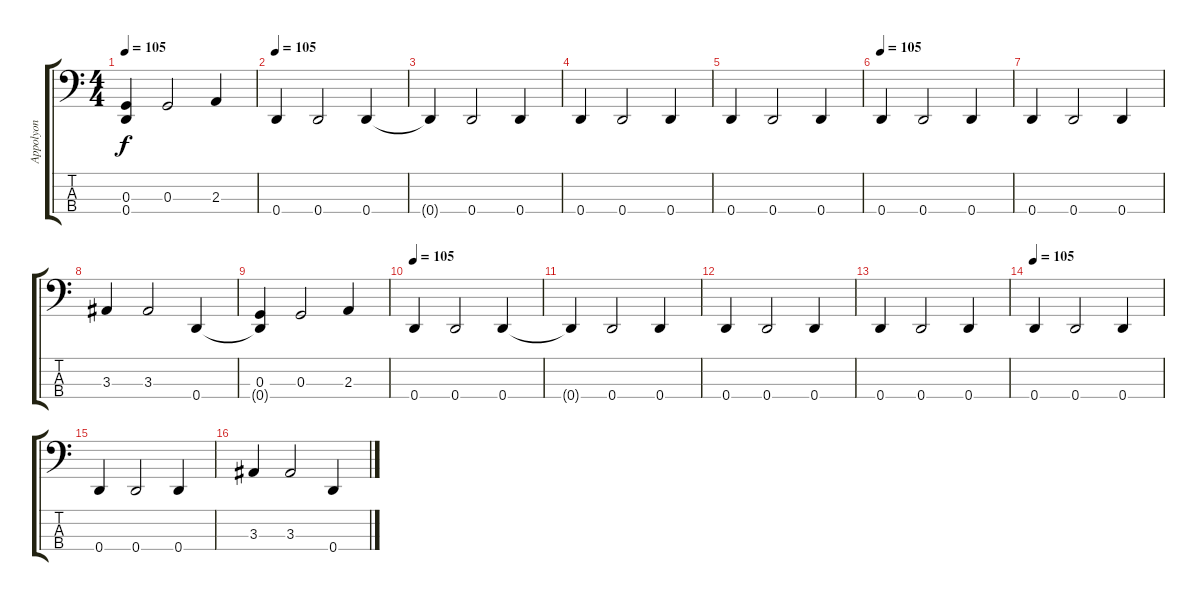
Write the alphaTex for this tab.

\track ("Appolyon" "Appolyon") {instrument electricbassfinger}
\staff {score tabs}
\tuning (F2 C2 G1 D1) {hide}
\ts (4 4)
\tempo 105
\clef f4
\ks c
(0.3 0.4{t}).4{dy f} 0.3.2 2.3.4 |
\tempo 105
0.4.4 0.4.2 0.4.4 |
0.4{t}.4 0.4.2 0.4.4 |
0.4.4 0.4.2 0.4.4 |
0.4.4 0.4.2 0.4.4 |
\tempo 105
0.4.4 0.4.2 0.4.4 |
0.4.4 0.4.2 0.4.4 |
3.3.4 3.3.2 0.4.4 |
(0.3 0.4{t}).4 0.3.2 2.3.4 |
\tempo 105
0.4.4 0.4.2 0.4.4 |
0.4{t}.4 0.4.2 0.4.4 |
0.4.4 0.4.2 0.4.4 |
0.4.4 0.4.2 0.4.4 |
\tempo 105
0.4.4 0.4.2 0.4.4 |
0.4.4 0.4.2 0.4.4 |
3.3.4 3.3.2 0.4.4
